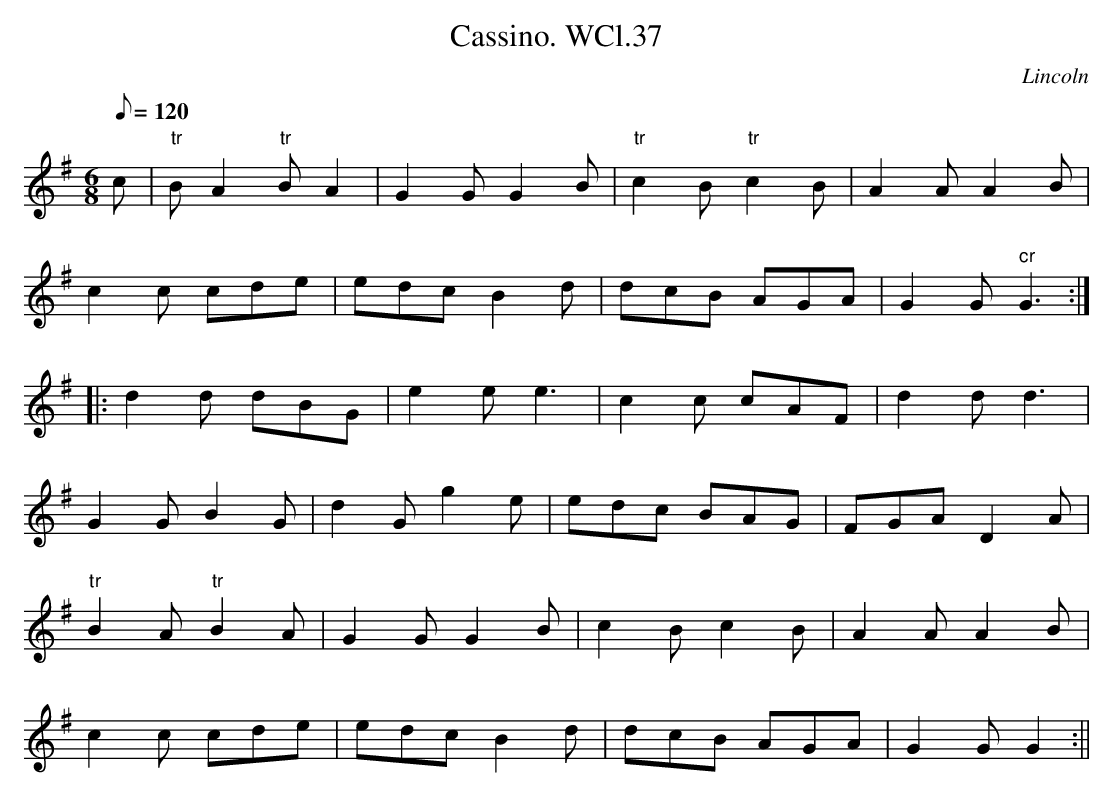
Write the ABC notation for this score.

X:1
T:Cassino. WCl.37
M:6/8
L:1/8
Q:120
O:Lincoln
K:G
c|"tr"BA2 "tr"BA2|G2G G2B|"tr"c2B "tr"c2B|A2A A2B|!
c2c  cde|edc B2d|dcB AGA|G2G "cr"G3::!
d2d dBG|e2e e3|c2c cAF|d2d d3|!
G2G B2G|d2G g2e|edc BAG|FGA D2A|!
"tr"B2A "tr"B2A|G2G G2B|c2B c2B|A2A A2B|!
c2c cde|edc B2d|dcB AGA|G2G G2:||
